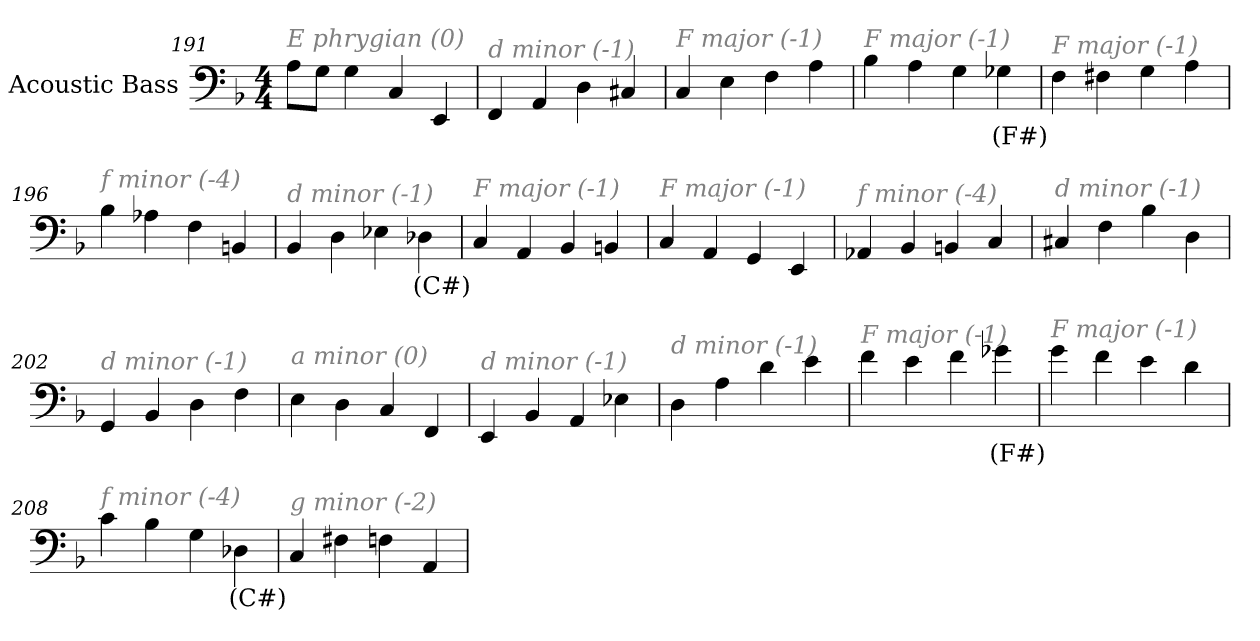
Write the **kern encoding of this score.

**kern	**text
*part1	*part1
*staff1	*staff1
*I"Acoustic Bass	*
*clefF4	*
*ITrd7c12	*
*k[b-]	*
*F:	*
*M4/4	*
=191	=191
!LO:TX:i:color=#808080:t=E phrygian (0)	!
8AAL	.
8GGJ	.
4GG	.
4CC	.
4EEE	.
=192	=192
!LO:TX:i:color=#808080:t=d minor (-1)	!
4FFF	.
4AAA	.
4DD	.
4CC#X	.
=193	=193
!LO:TX:i:color=#808080:t=F major (-1)	!
4CC	.
4EE	.
4FF	.
4AA	.
=194	=194
!LO:TX:i:color=#808080:t=F major (-1)	!
4BB-	.
4AA	.
4GG	.
4GG-Xi	(F#)
=195	=195
!LO:TX:i:color=#808080:t=F major (-1)	!
4FF	.
4FF#X	.
4GG	.
4AA	.
=196	=196
!LO:TX:i:color=#808080:t=f minor (-4)	!
4BB-	.
4AA-X	.
4FF	.
4BBBn	.
=197	=197
!LO:TX:i:color=#808080:t=d minor (-1)	!
4BBB-	.
4DD	.
4EE-X	.
4DD-Xj	(C#)
=198	=198
!LO:TX:i:color=#808080:t=F major (-1)	!
4CC	.
4AAA	.
4BBB-	.
4BBBn	.
=199	=199
!LO:TX:i:color=#808080:t=F major (-1)	!
4CC	.
4AAA	.
4GGG	.
4EEE	.
=200	=200
!LO:TX:i:color=#808080:t=f minor (-4)	!
4AAA-X	.
4BBB-	.
4BBBn	.
4CC	.
=201	=201
!LO:TX:i:color=#808080:t=d minor (-1)	!
4CC#X	.
4FF	.
4BB-	.
4DD	.
=202	=202
!LO:TX:i:color=#808080:t=d minor (-1)	!
4GGG	.
4BBB-	.
4DD	.
4FF	.
=203	=203
!LO:TX:i:color=#808080:t=a minor (0)	!
4EE	.
4DD	.
4CC	.
4FFF	.
=204	=204
!LO:TX:i:color=#808080:t=d minor (-1)	!
4EEE	.
4BBB-	.
4AAA	.
4EE-X	.
=205	=205
!LO:TX:i:color=#808080:t=d minor (-1)	!
4DD	.
4AA	.
4D	.
4E	.
=206	=206
!LO:TX:i:color=#808080:t=F major (-1)	!
4F	.
4E	.
4F	.
4G-Xi	(F#)
=207	=207
!LO:TX:i:color=#808080:t=F major (-1)	!
4G	.
4F	.
4E	.
4D	.
=208	=208
!LO:TX:i:color=#808080:t=f minor (-4)	!
4C	.
4BB-	.
4GG	.
4DD-Xi	(C#)
=209	=209
!LO:TX:i:color=#808080:t=g minor (-2)	!
4CC	.
4FF#X	.
4FFn	.
4AAA	.
=	=
*-	*-
